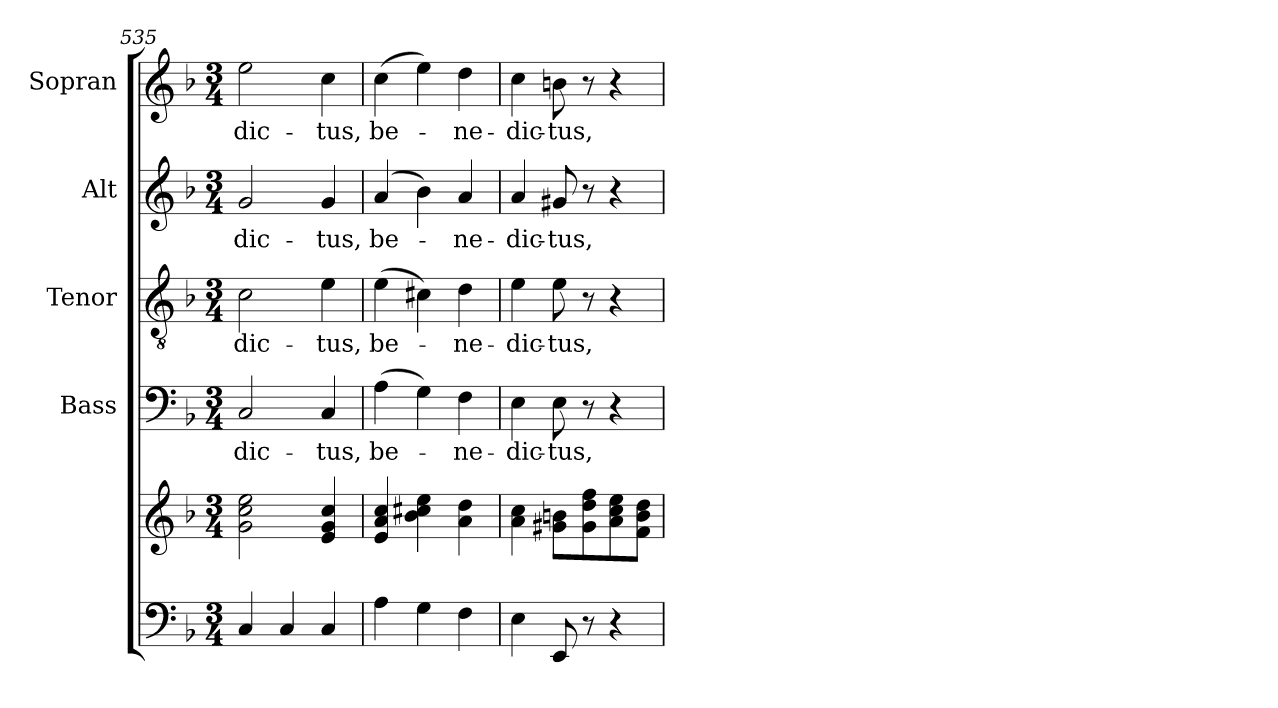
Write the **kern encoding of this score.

**kern	**kern	**kern	**text	**kern	**text	**kern	**text	**kern	**text
*part5	*part5	*part4	*part4	*part3	*part3	*part2	*part2	*part1	*part1
*staff6	*staff5	*staff4	*staff4	*staff3	*staff3	*staff2	*staff2	*staff1	*staff1
*	*	*I"Bass	*	*I"Tenor	*	*I"Alt	*	*I"Sopran	*
*	*	*I'B.	*	*I'T.	*	*I'A.	*	*I'S.	*
*clefF4	*clefG2	*clefF4	*	*clefGv2	*	*clefG2	*	*clefG2	*
*k[b-]	*k[b-]	*k[b-]	*	*k[b-]	*	*k[b-]	*	*k[b-]	*
*F:	*F:	*F:	*	*F:	*	*F:	*	*F:	*
*M3/4	*M3/4	*M3/4	*	*M3/4	*	*M3/4	*	*M3/4	*
=535	=535	=535	=535	=535	=535	=535	=535	=535	=535
!	!	!	!LO:LY:b	!	!LO:LY:b	!	!LO:LY:b	!	!LO:LY:b
4C/	2g\ 2cc\ 2ee\	2C/	-dic-	2c\	-dic-	2g/	-dic-	2ee\	-dic-
4C/	.	.	.	.	.	.	.	.	.
!	!	!	!LO:LY:b	!	!LO:LY:b	!	!LO:LY:b	!	!LO:LY:b
4C/	4e/ 4g/ 4cc/	4C/	-tus,	4e\	-tus,	4g/	-tus,	4cc\	-tus,
=536	=536	=536	=536	=536	=536	=536	=536	=536	=536
!	!	!	!LO:LY:b	!	!LO:LY:b	!	!LO:LY:b	!	!LO:LY:b
4A\	4e/ 4a/ 4cc/	(>4A\	be-	(>4e\	be-	(4a/	be-	(>4cc\	be-
4G\	4b-\ 4cc#X\ 4ee\	4G\)	.	4c#X\)	.	4b-\)	.	4ee\)	.
!	!	!	!LO:LY:b	!	!LO:LY:b	!	!LO:LY:b	!	!LO:LY:b
4F\	4a\ 4dd\	4F\	-ne-	4d\	-ne-	4a/	-ne-	4dd\	-ne-
=537	=537	=537	=537	=537	=537	=537	=537	=537	=537
!	!	!	!LO:LY:b	!	!LO:LY:b	!	!LO:LY:b	!	!LO:LY:b
4E\	4a\ 4cc\	4E\	-dic-	4e\	-dic-	4a/	-dic-	4cc\	-dic-
!	!	!	!LO:LY:b	!	!LO:LY:b	!	!LO:LY:b	!	!LO:LY:b
8EE/	8g#X\ 8bn\L	8E\	-tus,	8e\	-tus,	8g#X/	-tus,	8bn\	-tus,
8r	8g#\ 8dd\ 8ff\	8r	.	8r	.	8r	.	8r	.
4r	8a\ 8cc\ 8ee\	4r	.	4r	.	4r	.	4r	.
.	8f\ 8b\ 8dd\J	.	.	.	.	.	.	.	.
=	=	=	=	=	=	=	=	=	=
*-	*-	*-	*-	*-	*-	*-	*-	*-	*-
